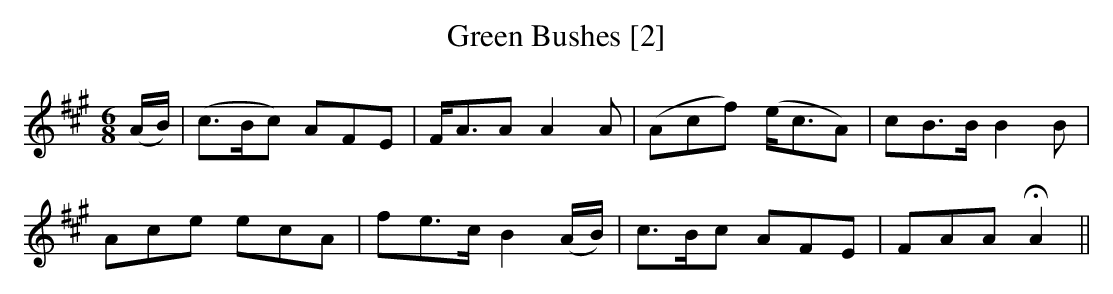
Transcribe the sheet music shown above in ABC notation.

X:1
T:Green Bushes [2]
M:6/8
L:1/8
K:A
(A/B/)|(c>Bc) AFE|F<AA A2A|(Acf) (e<cA)|cB>B B2B|
Ace ecA|fe>c B2 (A/B/)|c>Bc AFE|FAA !fermata!A2||
